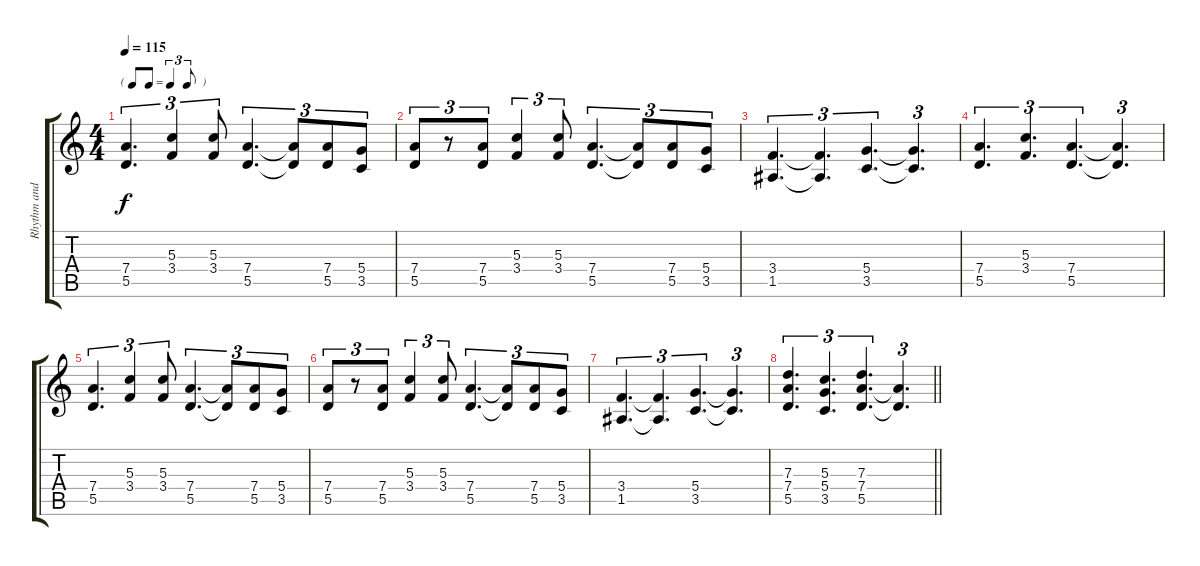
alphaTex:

\track ("Rhythm and Lead guitar" "Rhythm and") {instrument overdrivenguitar}
\staff {score tabs}
\tuning (E4 B3 G3 D3 A2 E2) {hide}
\ts (4 4)
\tf triplet8th
\tempo 115
\clef g2
\ks c
(7.4 5.5).4{d tu (3 2) dy f} (5.3 3.4).4{tu (3 2)} (5.3 3.4).8{tu (3 2)} (7.4 5.5).4{d tu (3 2)} (7.4{t} 5.5{t}).8{tu (3 2)} (7.4 5.5).8{tu (3 2)} (5.4 3.5).8{tu (3 2)} |
(7.4 5.5).8{tu (3 2)} r.8{tu (3 2)} (7.4 5.5).8{tu (3 2)} (5.3 3.4).4{tu (3 2)} (5.3 3.4).8{tu (3 2)} (7.4 5.5).4{d tu (3 2)} (7.4{t} 5.5{t}).8{tu (3 2)} (7.4 5.5).8{tu (3 2)} (5.4 3.5).8{tu (3 2)} |
(3.4 1.5).4{d tu (3 2)} (3.4{t} 1.5{t}).4{d tu (3 2)} (5.4 3.5).4{d tu (3 2)} (5.4{t} 3.5{t}).4{d tu (3 2)} |
(7.4 5.5).4{d tu (3 2)} (5.3 3.4).4{d tu (3 2)} (7.4 5.5).4{d tu (3 2)} (7.4{t} 5.5{t}).4{d tu (3 2)} |
(7.4 5.5).4{d tu (3 2)} (5.3 3.4).4{tu (3 2)} (5.3 3.4).8{tu (3 2)} (7.4 5.5).4{d tu (3 2)} (7.4{t} 5.5{t}).8{tu (3 2)} (7.4 5.5).8{tu (3 2)} (5.4 3.5).8{tu (3 2)} |
(7.4 5.5).8{tu (3 2)} r.8{tu (3 2)} (7.4 5.5).8{tu (3 2)} (5.3 3.4).4{tu (3 2)} (5.3 3.4).8{tu (3 2)} (7.4 5.5).4{d tu (3 2)} (7.4{t} 5.5{t}).8{tu (3 2)} (7.4 5.5).8{tu (3 2)} (5.4 3.5).8{tu (3 2)} |
(3.4 1.5).4{d tu (3 2)} (3.4{t} 1.5{t}).4{d tu (3 2)} (5.4 3.5).4{d tu (3 2)} (5.4{t} 3.5{t}).4{d tu (3 2)} |
\barLineRight lightlight
(7.3 7.4 5.5).4{d tu (3 2)} (5.3 5.4 3.5).4{d tu (3 2)} (7.3 7.4 5.5).4{d tu (3 2)} (7.4{t} 5.5{t}).4{d tu (3 2)}
